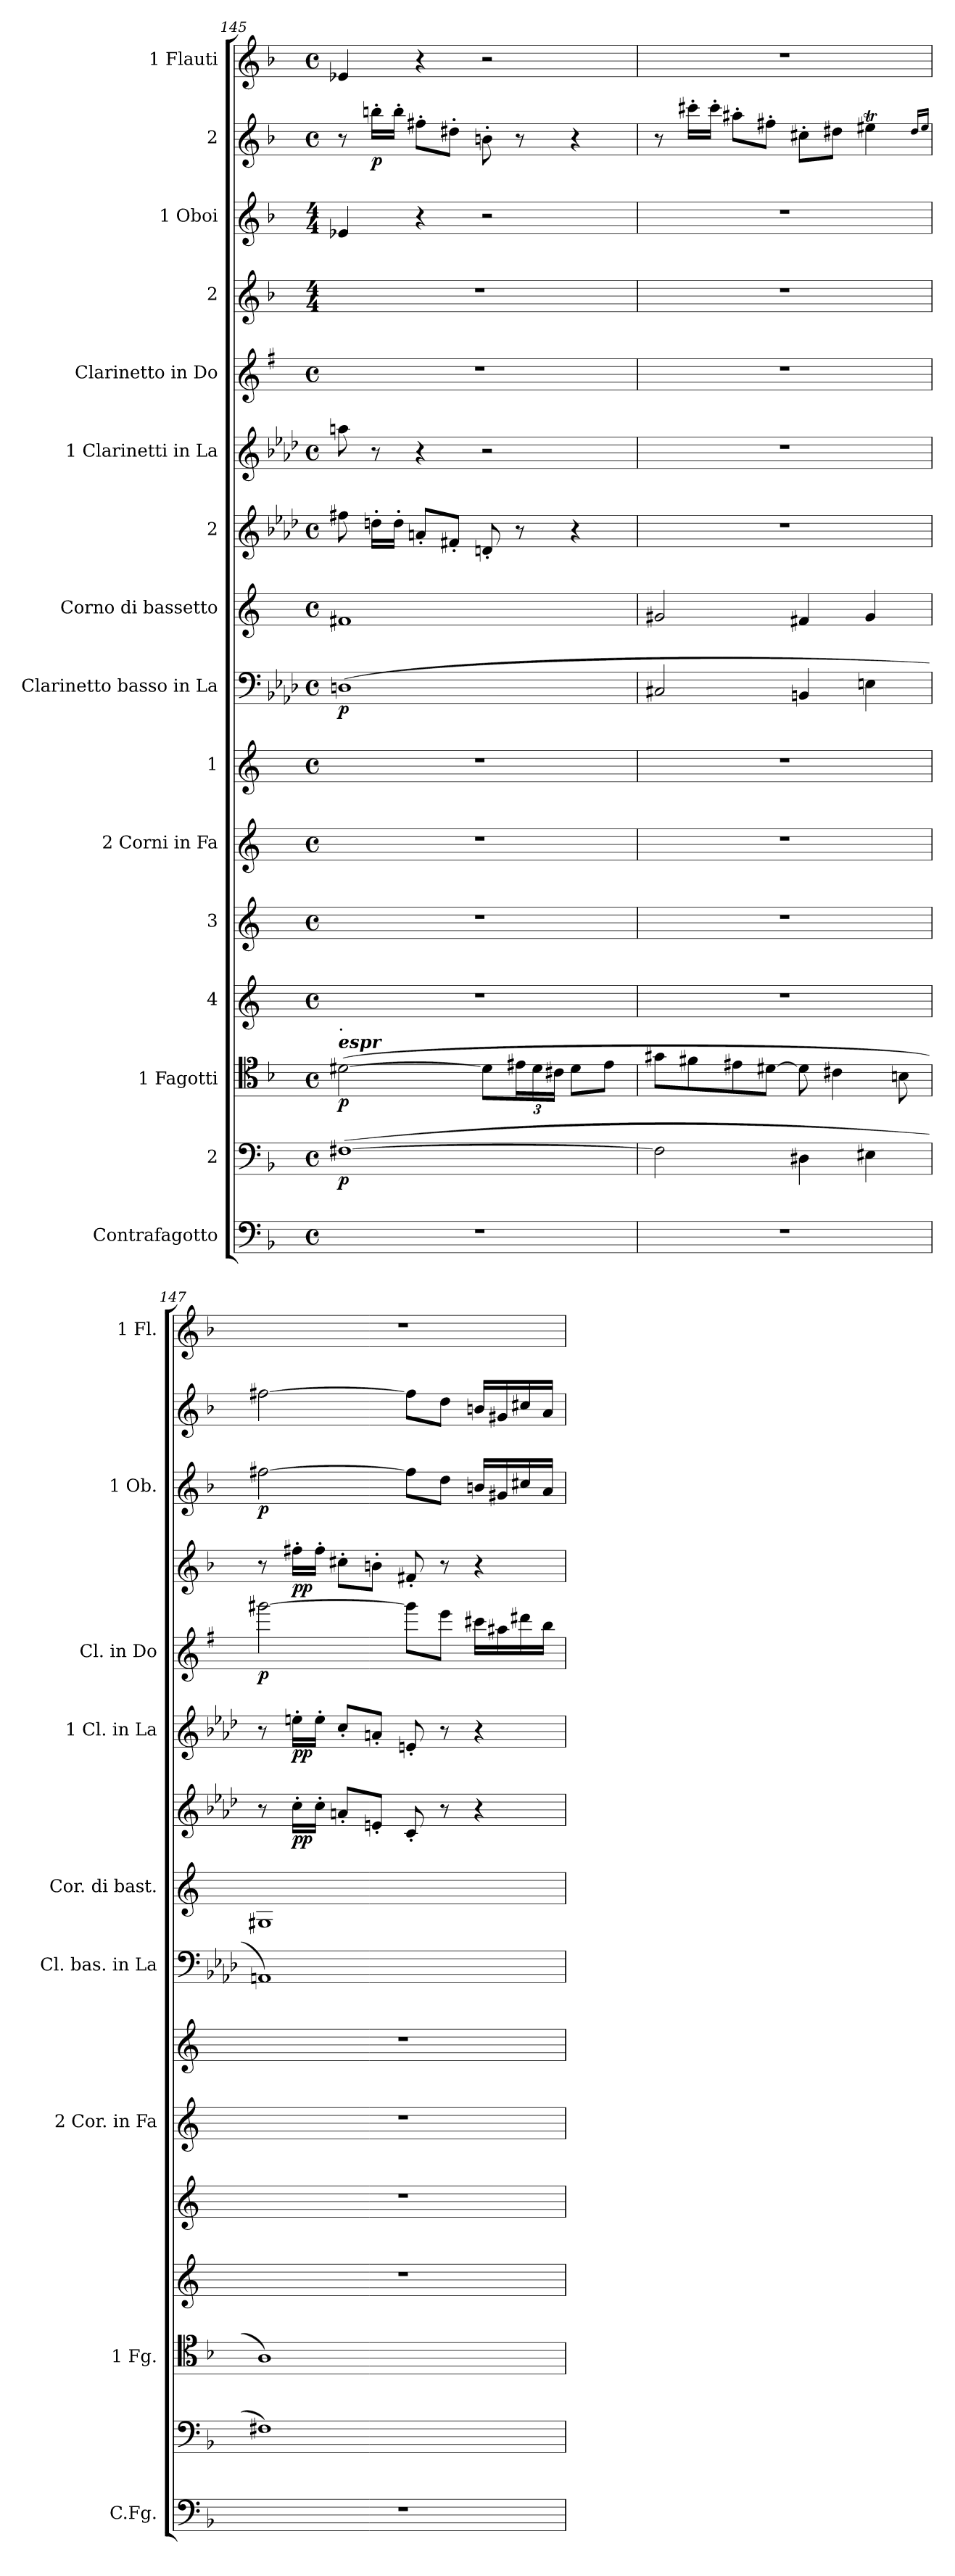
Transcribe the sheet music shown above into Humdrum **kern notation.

**kern	**kern	**dynam	**kern	**dynam	**kern	**kern	**kern	**kern	**kern	**dynam	**kern	**kern	**dynam	**kern	**dynam	**kern	**dynam	**kern	**dynam	**kern	**dynam	**kern	**dynam	**kern
*part16	*part15	*part15	*part14	*part14	*part13	*part12	*part11	*part10	*part9	*part9	*part8	*part7	*part7	*part6	*part6	*part5	*part5	*part4	*part4	*part3	*part3	*part2	*part2	*part1
*staff16	*staff15	*staff15	*staff14	*staff14	*staff13	*staff12	*staff11	*staff10	*staff9	*staff9	*staff8	*staff7	*staff7	*staff6	*staff6	*staff5	*staff5	*staff4	*staff4	*staff3	*staff3	*staff2	*staff2	*staff1
*I"Contrafagotto	*I"2	*	*I"1  Fagotti	*	*I"4	*I"3	*I"2  Corni in Fa	*I"1	*I"Clarinetto basso in La	*	*I"Corno di bassetto	*I"2	*	*I"1  Clarinetti in La	*	*I"Clarinetto in Do	*	*I"2	*	*I"1  Oboi	*	*I"2	*	*I"1  Flauti
*I'C.Fg.	*	*	*I'1  Fg.	*	*	*	*I'2  Cor. in Fa	*	*I'Cl. bas. in La	*	*I'Cor. di bast.	*	*	*I'1  Cl. in La	*	*I'Cl. in Do	*	*	*	*I'1  Ob.	*	*	*	*I'1  Fl.
*clefF4	*clefF4	*	*clefC4	*	*clefG2	*clefG2	*clefG2	*clefG2	*clefF4	*	*clefG2	*clefG2	*	*clefG2	*	*clefG2	*	*clefG2	*	*clefG2	*	*clefG2	*	*clefG2
*ITrd7c12	*	*	*	*	*ITrd4c7	*ITrd4c7	*ITrd4c7	*ITrd4c7	*ITrd2c3	*	*ITrd4c7	*ITrd2c3	*	*ITrd2c3	*	*ITrd1c2	*	*	*	*	*	*	*	*
*k[b-]	*k[b-]	*	*k[b-]	*	*k[b-]	*k[b-]	*k[b-]	*k[b-]	*k[b-]	*	*k[b-]	*k[b-]	*	*k[b-]	*	*k[b-]	*	*k[b-]	*	*k[b-]	*	*k[b-]	*	*k[b-]
*M4/4	*M4/4	*	*M4/4	*	*M4/4	*M4/4	*M4/4	*M4/4	*M4/4	*	*M4/4	*M4/4	*	*M4/4	*	*M4/4	*	*M4/4	*	*M4/4	*	*M4/4	*	*M4/4
*met(c)	*met(c)	*	*met(c)	*	*met(c)	*met(c)	*met(c)	*met(c)	*met(c)	*	*met(c)	*met(c)	*	*met(c)	*	*met(c)	*	*	*	*	*	*met(c)	*	*met(c)
=145	=145	=145	=145	=145	=145	=145	=145	=145	=145	=145	=145	=145	=145	=145	=145	=145	=145	=145	=145	=145	=145	=145	=145	=145
!	!	!	!LO:TX:a:Bi:t=espr	!	!	!	!	!	!	!	!	!	!	!	!	!	!	!	!	!	!	!	!	!
!	!	!	!LO:TX:a:t=.	!	!	!	!	!	!	!	!	!	!	!	!	!	!	!	!	!	!	!	!	!
!	!	!LO:DY:b	!	!LO:DY:b	!	!	!	!	!	!LO:DY:b	!	!	!	!	!	!	!	!	!	!	!	!	!	!
1r	([1F#X	p	([2d#X\	p	1r	1r	1r	1r	(1BBn	p	1Bn	8dd#X\	.	8ff#X\	.	1r	.	1r	.	4e-X/	.	8r	.	4e-X/
!	!	!	!	!	!	!	!	!	!	!	!	!	!	!	!	!	!	!	!	!	!	!	!LO:DY:b	!
.	.	.	.	.	.	.	.	.	.	.	.	16bn'\LL	.	8r	.	.	.	.	.	.	.	16bbn'\LL	p	.
.	.	.	.	.	.	.	.	.	.	.	.	16b'\JJ	.	.	.	.	.	.	.	.	.	16bb'\JJ	.	.
.	.	.	.	.	.	.	.	.	.	.	.	8f#X'/L	.	4r	.	.	.	.	.	4r	.	8ff#X'\L	.	4r
.	.	.	.	.	.	.	.	.	.	.	.	8d#X'/J	.	.	.	.	.	.	.	.	.	8dd#X'\J	.	.
.	.	.	8d#\L]	.	.	.	.	.	.	.	.	8Bn'/	.	2r	.	.	.	.	.	2r	.	8bn'\	.	2r
*	*	*	*Xbrackettup	*	*	*	*	*	*	*	*	*	*	*	*	*	*	*	*	*	*	*	*	*
.	.	.	24e#X\L	.	.	.	.	.	.	.	.	8r	.	.	.	.	.	.	.	.	.	8r	.	.
.	.	.	24d#\	.	.	.	.	.	.	.	.	.	.	.	.	.	.	.	.	.	.	.	.	.
.	.	.	24c#X\JJ	.	.	.	.	.	.	.	.	.	.	.	.	.	.	.	.	.	.	.	.	.
.	.	.	8d#\L	.	.	.	.	.	.	.	.	4r	.	.	.	.	.	.	.	.	.	4r	.	.
.	.	.	8e#\J	.	.	.	.	.	.	.	.	.	.	.	.	.	.	.	.	.	.	.	.	.
!!LO:PB:g=z
=146	=146	=146	=146	=146	=146	=146	=146	=146	=146	=146	=146	=146	=146	=146	=146	=146	=146	=146	=146	=146	=146	=146	=146	=146
1r	2F#\]	.	8g#X\L	.	1r	1r	1r	1r	2AA#X/	.	2c#X/	1r	.	1r	.	1r	.	1r	.	1r	.	8r	.	1r
.	.	.	8f#X\	.	.	.	.	.	.	.	.	.	.	.	.	.	.	.	.	.	.	16ccc#X'\LL	.	.
.	.	.	.	.	.	.	.	.	.	.	.	.	.	.	.	.	.	.	.	.	.	16ccc#'\JJ	.	.
.	.	.	8e#X\	.	.	.	.	.	.	.	.	.	.	.	.	.	.	.	.	.	.	8aa#X'\L	.	.
.	.	.	[8d#X\J	.	.	.	.	.	.	.	.	.	.	.	.	.	.	.	.	.	.	8ff#X'\J	.	.
.	4D#X\	.	8d#\]	.	.	.	.	.	4GG#X/	.	4Bn/	.	.	.	.	.	.	.	.	.	.	8cc#X'\L	.	.
.	.	.	4c#X\	.	.	.	.	.	.	.	.	.	.	.	.	.	.	.	.	.	.	8dd#X\J	.	.
.	4E#X\	.	.	.	.	.	.	.	4C#X\	.	4c#/	.	.	.	.	.	.	.	.	.	.	4ee#Xt\	.	.
.	.	.	8Bn\	.	.	.	.	.	.	.	.	.	.	.	.	.	.	.	.	.	.	.	.	.
.	.	.	.	.	.	.	.	.	.	.	.	.	.	.	.	.	.	.	.	.	.	16qdd#/LL	.	.
.	.	.	.	.	.	.	.	.	.	.	.	.	.	.	.	.	.	.	.	.	.	16qee#/JJ	.	.
=147	=147	=147	=147	=147	=147	=147	=147	=147	=147	=147	=147	=147	=147	=147	=147	=147	=147	=147	=147	=147	=147	=147	=147	=147
!	!	!	!	!	!	!	!	!	!	!	!	!	!	!	!	!	!LO:DY:b	!	!	!	!LO:DY:b	!	!	!
1r	1F#X)	.	1A)	.	1r	1r	1r	1r	1FF#X)	.	1C#X	8r	.	8r	.	[2fff#X\	p	8r	.	[2ff#X\	p	[2ff#X\	.	1r
!	!	!	!	!	!	!	!	!	!	!	!	!	!LO:DY:b	!	!LO:DY:b	!	!	!	!LO:DY:b	!	!	!	!	!
.	.	.	.	.	.	.	.	.	.	.	.	16a'\LL	pp	16cc#X'\LL	pp	.	.	16ff#X'\LL	pp	.	.	.	.	.
.	.	.	.	.	.	.	.	.	.	.	.	16a'\JJ	.	16cc#'\JJ	.	.	.	16ff#'\JJ	.	.	.	.	.	.
.	.	.	.	.	.	.	.	.	.	.	.	8f#X'/L	.	8a'/L	.	.	.	8cc#X'\L	.	.	.	.	.	.
.	.	.	.	.	.	.	.	.	.	.	.	8c#X'/J	.	8f#X'/J	.	.	.	8bn'\J	.	.	.	.	.	.
.	.	.	.	.	.	.	.	.	.	.	.	8A'/	.	8c#X'/	.	8fff#\L]	.	8f#X'/	.	8ff#\L]	.	8ff#\L]	.	.
.	.	.	.	.	.	.	.	.	.	.	.	8r	.	8r	.	8ddd\J	.	8r	.	8dd\J	.	8dd\J	.	.
.	.	.	.	.	.	.	.	.	.	.	.	4r	.	4r	.	16bbn\LL	.	4r	.	16bn/LL	.	16bn/LL	.	.
.	.	.	.	.	.	.	.	.	.	.	.	.	.	.	.	16gg#X\	.	.	.	16g#X/	.	16g#X/	.	.
.	.	.	.	.	.	.	.	.	.	.	.	.	.	.	.	16ccc#X\	.	.	.	16cc#X/	.	16cc#X/	.	.
.	.	.	.	.	.	.	.	.	.	.	.	.	.	.	.	16aa\JJ	.	.	.	16a/JJ	.	16a/JJ	.	.
=	=	=	=	=	=	=	=	=	=	=	=	=	=	=	=	=	=	=	=	=	=	=	=	=
*-	*-	*-	*-	*-	*-	*-	*-	*-	*-	*-	*-	*-	*-	*-	*-	*-	*-	*-	*-	*-	*-	*-	*-	*-
